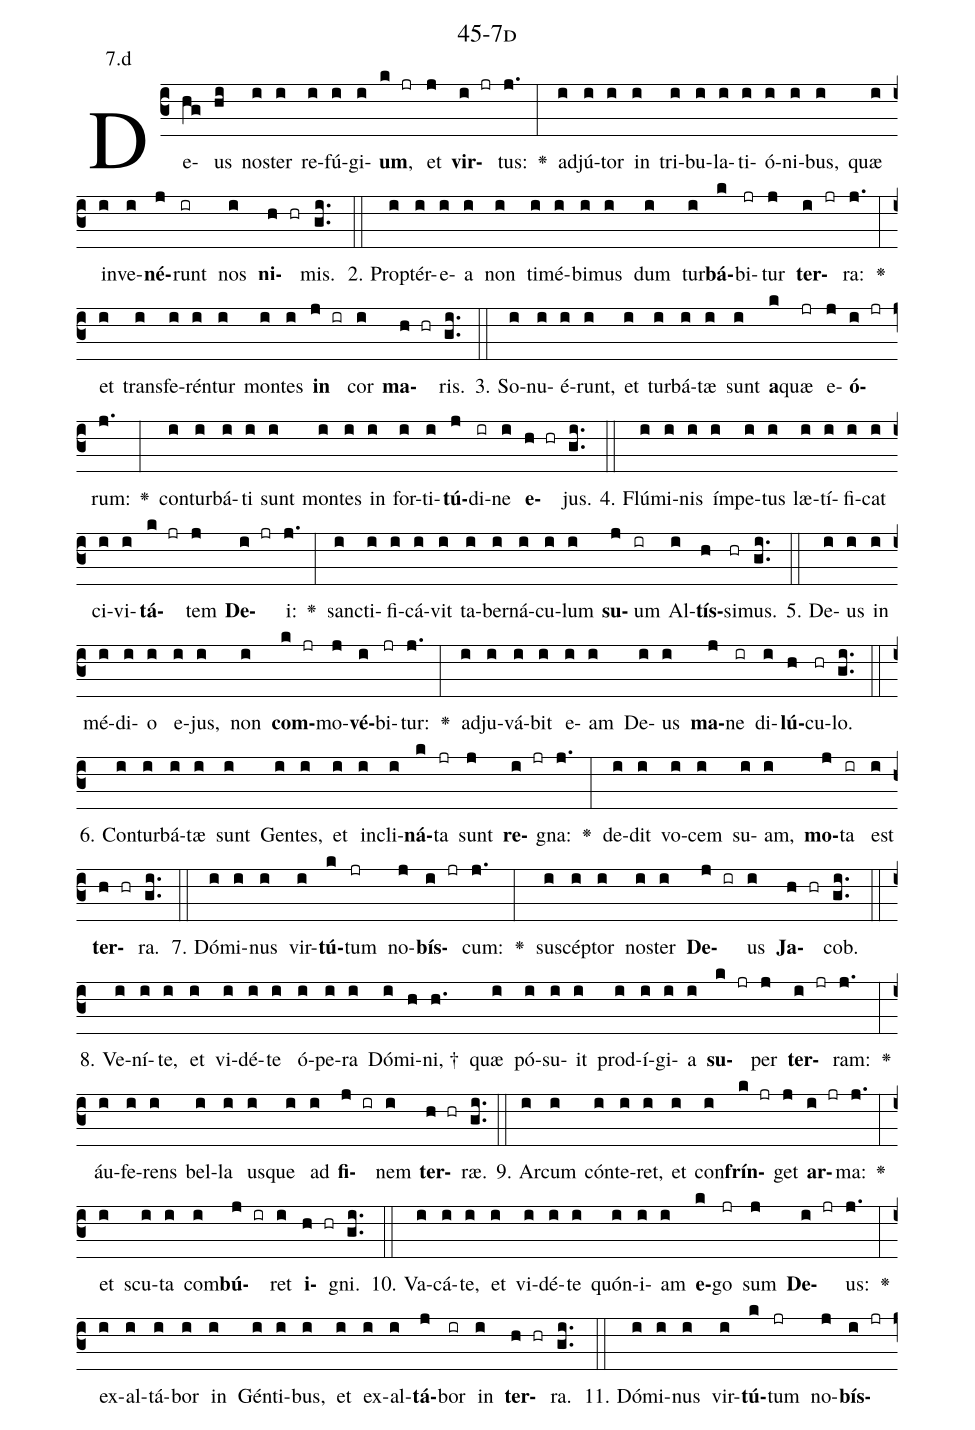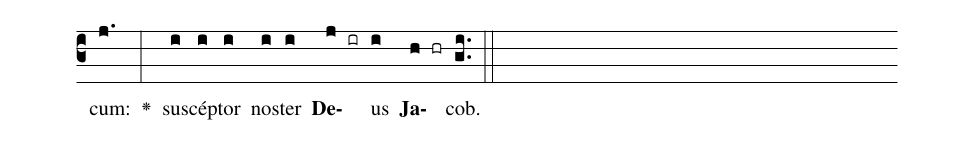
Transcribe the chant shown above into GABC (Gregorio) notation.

name: 45-7d;
annotation: 7.d;
%%
(c3)De(hg)us(hi) nos(i)ter(i) re(i)fú(i)gi(i)<b>um</b>,(k jr) et(j) <b>vir</b>(i jr)tus:(j.) <v>\greheightstar</v>(:) ad(i)jú(i)tor(i) in(i) tri(i)bu(i)la(i)ti(i)ó(i)ni(i)bus,(i) quæ(i) in(i)ve(i)<b>né</b>(j)runt(ir) nos(i) <b>ni</b>(h hr)mis.(gi..) (::)
2. Prop(i)tér(i)e(i)a(i) non(i) ti(i)mé(i)bi(i)mus(i) dum(i) tur(i)<b>bá</b>(k)bi(jr)tur(j) <b>ter</b>(i jr)ra:(j.) <v>\greheightstar</v>(:) et(i) trans(i)fe(i)rén(i)tur(i) mon(i)tes(i) <b>in</b>(j ir) cor(i) <b>ma</b>(h hr)ris.(gi..) (::)
3. So(i)nu(i)é(i)runt,(i) et(i) tur(i)bá(i)tæ(i) sunt(i) <b>a</b>(k)quæ(jr) e(j)<b>ó</b>(i jr)rum:(j.) <v>\greheightstar</v>(:) con(i)tur(i)bá(i)ti(i) sunt(i) mon(i)tes(i) in(i) for(i)ti(i)<b>tú</b>(j)di(ir)ne(i) <b>e</b>(h hr)jus.(gi..) (::)
4. Flú(i)mi(i)nis(i) ím(i)pe(i)tus(i) læ(i)tí(i)fi(i)cat(i) ci(i)vi(i)<b>tá</b>(k jr)tem(j) <b>De</b>(i jr)i:(j.) <v>\greheightstar</v>(:) sanc(i)ti(i)fi(i)cá(i)vit(i) ta(i)ber(i)ná(i)cu(i)lum(i) <b>su</b>(j)um(ir) Al(i)<b>tís</b>(h)si(hr)mus.(gi..) (::)
5. De(i)us(i) in(i) mé(i)di(i)o(i) e(i)jus,(i) non(i) <b>com</b>(k jr)mo(j)<b>vé</b>(i)bi(jr)tur:(j.) <v>\greheightstar</v>(:) ad(i)ju(i)vá(i)bit(i) e(i)am(i) De(i)us(i) <b>ma</b>(j)ne(ir) di(i)<b>lú</b>(h)cu(hr)lo.(gi..) (::)
6. Con(i)tur(i)bá(i)tæ(i) sunt(i) Gen(i)tes,(i) et(i) in(i)cli(i)<b>ná</b>(k)ta(jr) sunt(j) <b>re</b>(i jr)gna:(j.) <v>\greheightstar</v>(:) de(i)dit(i) vo(i)cem(i) su(i)am,(i) <b>mo</b>(j)ta(ir) est(i) <b>ter</b>(h hr)ra.(gi..) (::)
7. Dó(i)mi(i)nus(i) vir(i)<b>tú</b>(k)tum(jr) no(j)<b>bís</b>(i jr)cum:(j.) <v>\greheightstar</v>(:) su(i)scép(i)tor(i) nos(i)ter(i) <b>De</b>(j ir)us(i) <b>Ja</b>(h hr)cob.(gi..) (::)
8. Ve(i)ní(i)te,(i) et(i) vi(i)dé(i)te(i) ó(i)pe(i)ra(i) Dó(i)mi(h)ni, †(h.) quæ(i) pó(i)su(i)it(i) prod(i)í(i)gi(i)a(i) <b>su</b>(k jr)per(j) <b>ter</b>(i jr)ram:(j.) <v>\greheightstar</v>(:) áu(i)fe(i)rens(i) bel(i)la(i) us(i)que(i) ad(i) <b>fi</b>(j ir)nem(i) <b>ter</b>(h hr)ræ.(gi..) (::)
9. Ar(i)cum(i) cón(i)te(i)ret,(i) et(i) con(i)<b>frín</b>(k jr)get(j) <b>ar</b>(i jr)ma:(j.) <v>\greheightstar</v>(:) et(i) scu(i)ta(i) com(i)<b>bú</b>(j ir)ret(i) <b>i</b>(h hr)gni.(gi..) (::)
10. Va(i)cá(i)te,(i) et(i) vi(i)dé(i)te(i) quón(i)i(i)am(i) <b>e</b>(k)go(jr) sum(j) <b>De</b>(i jr)us:(j.) <v>\greheightstar</v>(:) ex(i)al(i)tá(i)bor(i) in(i) Gén(i)ti(i)bus,(i) et(i) ex(i)al(i)<b>tá</b>(j)bor(ir) in(i) <b>ter</b>(h hr)ra.(gi..) (::)
11. Dó(i)mi(i)nus(i) vir(i)<b>tú</b>(k)tum(jr) no(j)<b>bís</b>(i jr)cum:(j.) <v>\greheightstar</v>(:) su(i)scép(i)tor(i) nos(i)ter(i) <b>De</b>(j ir)us(i) <b>Ja</b>(h hr)cob.(gi..) (::)
